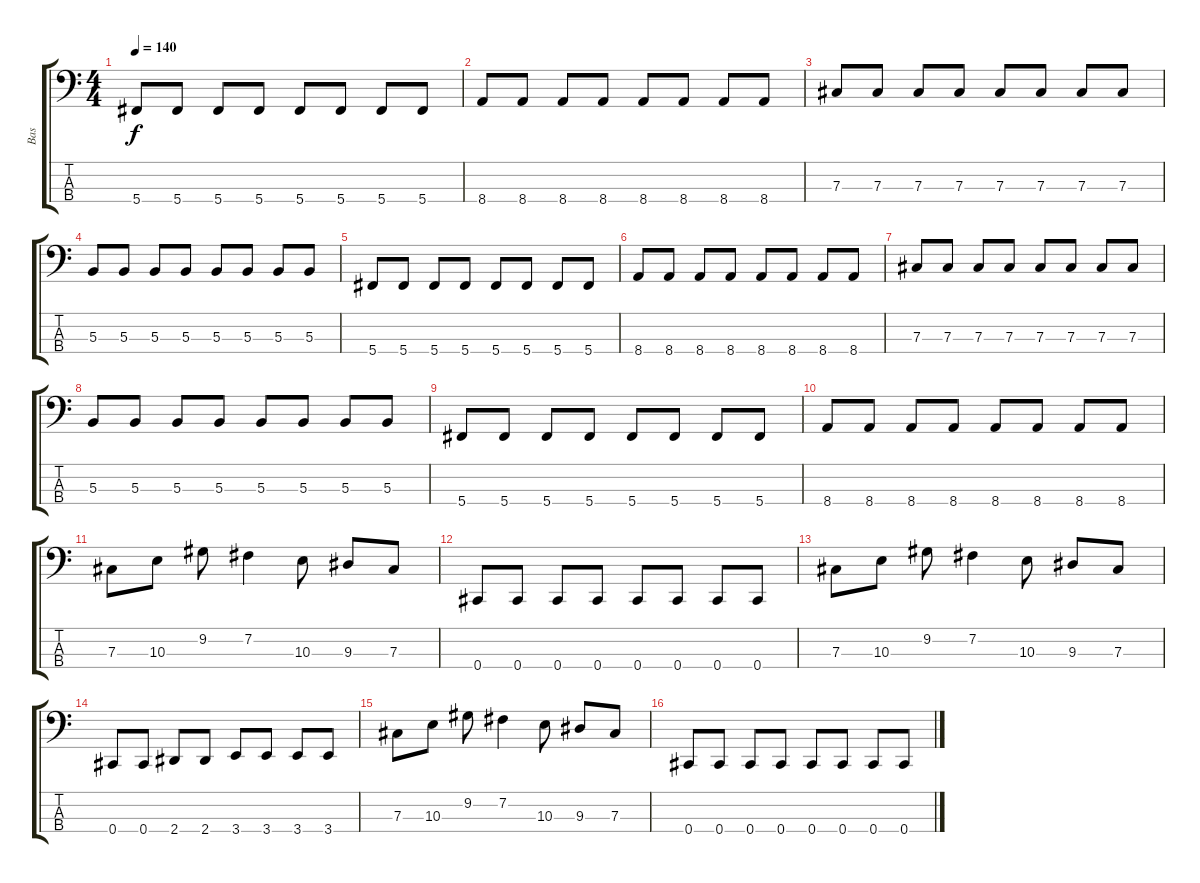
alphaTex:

\track ("Bas" "Bas") {instrument electricbasspick}
\staff {score tabs}
\tuning (E2 B1 Gb1 Db1) {hide}
\ts (4 4)
\tempo 140
\clef f4
\ks c
5.4.8{dy f} 5.4.8 5.4.8 5.4.8 5.4.8 5.4.8 5.4.8 5.4.8 |
8.4.8 8.4.8 8.4.8 8.4.8 8.4.8 8.4.8 8.4.8 8.4.8 |
7.3.8 7.3.8 7.3.8 7.3.8 7.3.8 7.3.8 7.3.8 7.3.8 |
5.3.8 5.3.8 5.3.8 5.3.8 5.3.8 5.3.8 5.3.8 5.3.8 |
5.4.8 5.4.8 5.4.8 5.4.8 5.4.8 5.4.8 5.4.8 5.4.8 |
8.4.8 8.4.8 8.4.8 8.4.8 8.4.8 8.4.8 8.4.8 8.4.8 |
7.3.8 7.3.8 7.3.8 7.3.8 7.3.8 7.3.8 7.3.8 7.3.8 |
5.3.8 5.3.8 5.3.8 5.3.8 5.3.8 5.3.8 5.3.8 5.3.8 |
5.4.8 5.4.8 5.4.8 5.4.8 5.4.8 5.4.8 5.4.8 5.4.8 |
8.4.8 8.4.8 8.4.8 8.4.8 8.4.8 8.4.8 8.4.8 8.4.8 |
7.3.8 10.3.8 9.2.8 7.2.4 10.3.8 9.3.8 7.3.8 |
0.4.8 0.4.8 0.4.8 0.4.8 0.4.8 0.4.8 0.4.8 0.4.8 |
7.3.8 10.3.8 9.2.8 7.2.4 10.3.8 9.3.8 7.3.8 |
0.4.8 0.4.8 2.4.8 2.4.8 3.4.8 3.4.8 3.4.8 3.4.8 |
7.3.8 10.3.8 9.2.8 7.2.4 10.3.8 9.3.8 7.3.8 |
0.4.8 0.4.8 0.4.8 0.4.8 0.4.8 0.4.8 0.4.8 0.4.8
